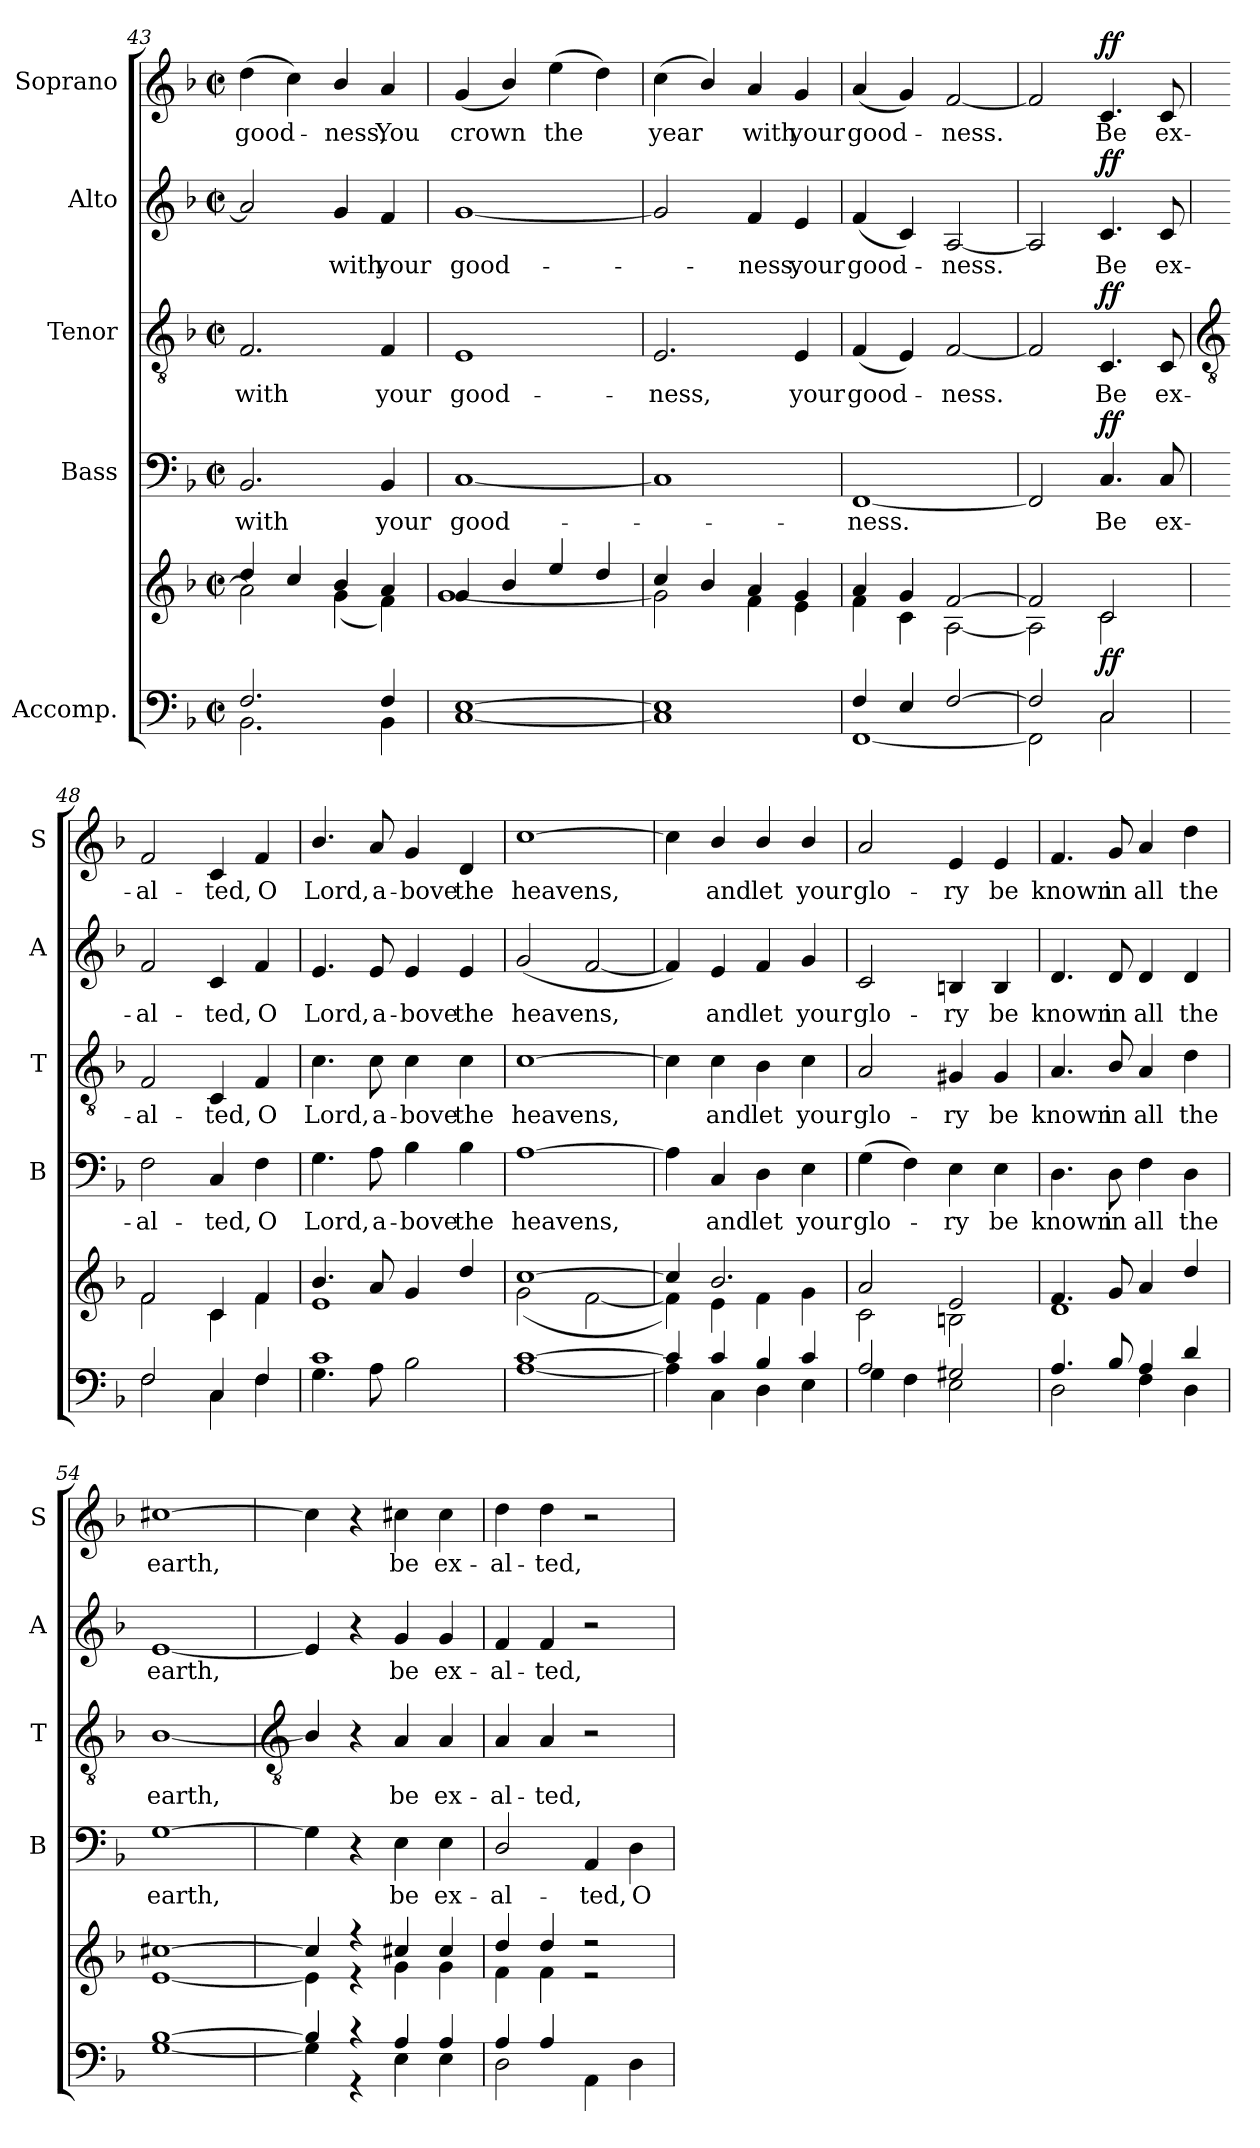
**kern	**kern	**dynam	**kern	**text	**dynam	**kern	**text	**dynam	**kern	**text	**dynam	**kern	**text	**dynam
*part5	*part5	*part5	*part4	*part4	*part4	*part3	*part3	*part3	*part2	*part2	*part2	*part1	*part1	*part1
*staff6	*staff5	*staff5/6	*staff4	*staff4	*staff4	*staff3	*staff3	*staff3	*staff2	*staff2	*staff2	*staff1	*staff1	*staff1
*I"Accomp.	*	*	*I"Bass	*	*	*I"Tenor	*	*	*I"Alto	*	*	*I"Soprano	*	*
*	*	*	*I'B	*	*	*I'T	*	*	*I'A	*	*	*I'S	*	*
*clefF4	*clefG2	*	*clefF4	*	*	*clefGv2	*	*	*clefG2	*	*	*clefG2	*	*
*k[b-]	*k[b-]	*	*k[b-]	*	*	*k[b-]	*	*	*k[b-]	*	*	*k[b-]	*	*
*F:	*F:	*	*F:	*	*	*F:	*	*	*F:	*	*	*F:	*	*
*M2/2	*M2/2	*	*M2/2	*	*	*M2/2	*	*	*M2/2	*	*	*M2/2	*	*
*met(c|)	*met(c|)	*	*met(c|)	*	*	*met(c|)	*	*	*met(c|)	*	*	*met(c|)	*	*
=43	=43	=43	=43	=43	=43	=43	=43	=43	=43	=43	=43	=43	=43	=43
*^	*^	*	*	*	*	*	*	*	*	*	*	*	*	*
!	!	!	!	!	!	!LO:LY:b	!	!	!LO:LY:b	!	!	!	!	!	!LO:LY:b	!
2.F/	2.BB-\	4dd/	2a\]	.	2.BB-	with	.	2.F	with	.	2a]	.	.	(>4dd	good-	.
.	.	4cc/	.	.	.	.	.	.	.	.	.	.	.	4cc)	.	.
!	!	!	!	!	!	!	!	!	!	!	!	!LO:LY:b	!	!	!LO:LY:b	!
.	.	4b-/	(<4g\	.	.	.	.	.	.	.	4g	with	.	4b-/	ness,	.
!	!	!	!	!	!	!LO:LY:b	!	!	!LO:LY:b	!	!	!LO:LY:b	!	!	!LO:LY:b	!
4F/	4BB-\	4a/	4f\)	.	4BB-	your	.	4F	your	.	4f	your	.	4a	You	.
=44	=44	=44	=44	=44	=44	=44	=44	=44	=44	=44	=44	=44	=44	=44	=44	=44
!	!	!	!	!	!	!LO:LY:b	!	!	!LO:LY:b	!	!	!LO:LY:b	!	!	!LO:LY:b	!
[1E/	[1C\	4g/	[1g\	.	[1C	good-	.	1E	good-	.	[1g	good-	.	(<4g	crown	.
.	.	4b-/	.	.	.	.	.	.	.	.	.	.	.	4b-/)	.	.
!	!	!	!	!	!	!	!	!	!	!	!	!	!	!	!LO:LY:b	!
.	.	4ee/	.	.	.	.	.	.	.	.	.	.	.	(>4ee	the	.
.	.	4dd/	.	.	.	.	.	.	.	.	.	.	.	4dd)	.	.
=45	=45	=45	=45	=45	=45	=45	=45	=45	=45	=45	=45	=45	=45	=45	=45	=45
!	!	!	!	!	!	!	!	!	!LO:LY:b	!	!	!	!	!	!LO:LY:b	!
1E/]	1C\]	4cc/	2g\]	.	1C]	.	.	2.E	-ness,	.	2g]	.	.	(>4cc	year	.
.	.	4b-/	.	.	.	.	.	.	.	.	.	.	.	4b-/)	.	.
!	!	!	!	!	!	!	!	!	!	!	!	!LO:LY:b	!	!	!LO:LY:b	!
.	.	4a/	4f\	.	.	.	.	.	.	.	4f	ness,	.	4a	with	.
!	!	!	!	!	!	!	!	!	!LO:LY:b	!	!	!LO:LY:b	!	!	!LO:LY:b	!
.	.	4g/	4e\	.	.	.	.	4E	your	.	4e	your	.	4g	your	.
=46	=46	=46	=46	=46	=46	=46	=46	=46	=46	=46	=46	=46	=46	=46	=46	=46
!	!	!	!	!	!	!LO:LY:b	!	!	!LO:LY:b	!	!	!LO:LY:b	!	!	!LO:LY:b	!
4F/	[1FF\	4a/	4f\	.	[1FF	ness.	.	(<4F	good-	.	(<4f	good-	.	(<4a	good-	.
4E/	.	4g/	4c\	.	.	.	.	4E)	.	.	4c)	.	.	4g)	.	.
!	!	!	!	!	!	!	!	!	!LO:LY:b	!	!	!LO:LY:b	!	!	!LO:LY:b	!
[2F/	.	[2f/	[2A\	.	.	.	.	[2F	ness.	.	[2A	ness.	.	[2f	ness.	.
=47	=47	=47	=47	=47	=47	=47	=47	=47	=47	=47	=47	=47	=47	=47	=47	=47
2F/]	2FF\]	2f/]	2A\]	.	2FF]	.	.	2F]	.	.	2A]	.	.	2f]	.	.
!	!	!	!	!LO:DY:b	!	!LO:LY:b	!LO:DY:b	!	!LO:LY:b	!LO:DY:b	!	!LO:LY:b	!LO:DY:b	!	!LO:LY:b	!LO:DY:b
2C/	2C\	2c/	2c\	ff	4.C	Be	ff	4.C	Be	ff	4.c	Be	ff	4.c	Be	ff
!	!	!	!	!	!	!LO:LY:b	!	!	!LO:LY:b	!	!	!LO:LY:b	!	!	!LO:LY:b	!
.	.	.	.	.	8C	ex-	.	8C	ex-	.	8c	ex-	.	8c	ex-	.
!!LO:LB:g=z
=48	=48	=48	=48	=48	=48	=48	=48	=48	=48	=48	=48	=48	=48	=48	=48	=48
*	*	*	*	*	*	*	*	*clefGv2	*	*	*	*	*	*	*	*
!	!	!	!	!	!	!LO:LY:b	!	!	!LO:LY:b	!	!	!LO:LY:b	!	!	!LO:LY:b	!
2F/	2F\	2f/	2f\	.	2F	-al-	.	2F	-al-	.	2f	-al-	.	2f	-al-	.
!	!	!	!	!	!	!LO:LY:b	!	!	!LO:LY:b	!	!	!LO:LY:b	!	!	!LO:LY:b	!
4C/	4C\	4c/	4c\	.	4C	-ted,	.	4C	-ted,	.	4c	-ted,	.	4c	-ted,	.
!	!	!	!	!	!	!LO:LY:b	!	!	!LO:LY:b	!	!	!LO:LY:b	!	!	!LO:LY:b	!
4F/	4F\	4f/	4f\	.	4F	O	.	4F	O	.	4f	O	.	4f	O	.
=49	=49	=49	=49	=49	=49	=49	=49	=49	=49	=49	=49	=49	=49	=49	=49	=49
!	!	!	!	!	!	!LO:LY:b	!	!	!LO:LY:b	!	!	!LO:LY:b	!	!	!LO:LY:b	!
1c/	4.G\	4.b-/	1e\	.	4.G	Lord,	.	4.c	Lord,	.	4.e	Lord,	.	4.b-/	Lord,	.
!	!	!	!	!	!	!LO:LY:b	!	!	!LO:LY:b	!	!	!LO:LY:b	!	!	!LO:LY:b	!
.	8A\	8a/	.	.	8A	a-	.	8c	a-	.	8e	a-	.	8a	a-	.
!	!	!	!	!	!	!LO:LY:b	!	!	!LO:LY:b	!	!	!LO:LY:b	!	!	!LO:LY:b	!
.	2B-\	4g/	.	.	4B-	-bove	.	4c	-bove	.	4e	-bove	.	4g	-bove	.
!	!	!	!	!	!	!LO:LY:b	!	!	!LO:LY:b	!	!	!LO:LY:b	!	!	!LO:LY:b	!
.	.	4dd/	.	.	4B-	the	.	4c	the	.	4e	the	.	4d	the	.
=50	=50	=50	=50	=50	=50	=50	=50	=50	=50	=50	=50	=50	=50	=50	=50	=50
!	!	!	!	!	!	!LO:LY:b	!	!	!LO:LY:b	!	!	!LO:LY:b	!	!	!LO:LY:b	!
[1c/	[1A\	[1cc/	(<2g\	.	[1A	heavens,	.	[1c	heavens,	.	(<2g	heavens,	.	[1cc	heavens,	.
.	.	.	[2f\	.	.	.	.	.	.	.	[2f	.	.	.	.	.
=51	=51	=51	=51	=51	=51	=51	=51	=51	=51	=51	=51	=51	=51	=51	=51	=51
4c/]	4A\]	4cc/]	4f\])	.	4A]	.	.	4c]	.	.	4f])	.	.	4cc]	.	.
!	!	!	!	!	!	!LO:LY:b	!	!	!LO:LY:b	!	!	!LO:LY:b	!	!	!LO:LY:b	!
4c/	4C\	2.b-/	4e\	.	4C	and	.	4c	and	.	4e	and	.	4b-/	and	.
!	!	!	!	!	!	!LO:LY:b	!	!	!LO:LY:b	!	!	!LO:LY:b	!	!	!LO:LY:b	!
4B-/	4D\	.	4f\	.	4D	let	.	4B-	let	.	4f	let	.	4b-/	let	.
!	!	!	!	!	!	!LO:LY:b	!	!	!LO:LY:b	!	!	!LO:LY:b	!	!	!LO:LY:b	!
4c/	4E\	.	4g\	.	4E	your	.	4c	your	.	4g	your	.	4b-/	your	.
=52	=52	=52	=52	=52	=52	=52	=52	=52	=52	=52	=52	=52	=52	=52	=52	=52
!	!	!	!	!	!	!LO:LY:b	!	!	!LO:LY:b	!	!	!LO:LY:b	!	!	!LO:LY:b	!
2A/	4G\	2a/	2c\	.	(>4G	glo-	.	2A	glo-	.	2c	glo-	.	2a	glo-	.
.	4F\	.	.	.	4F)	.	.	.	.	.	.	.	.	.	.	.
!	!	!	!	!	!	!LO:LY:b	!	!	!LO:LY:b	!	!	!LO:LY:b	!	!	!LO:LY:b	!
2G#X/	2E\	2e/	2Bn\	.	4E	ry	.	4G#X	-ry	.	4Bn	-ry	.	4e	-ry	.
!	!	!	!	!	!	!LO:LY:b	!	!	!LO:LY:b	!	!	!LO:LY:b	!	!	!LO:LY:b	!
.	.	.	.	.	4E	be	.	4G#	be	.	4B	be	.	4e	be	.
=53	=53	=53	=53	=53	=53	=53	=53	=53	=53	=53	=53	=53	=53	=53	=53	=53
!	!	!	!	!	!	!LO:LY:b	!	!	!LO:LY:b	!	!	!LO:LY:b	!	!	!LO:LY:b	!
4.A/	2D\	4.f/	1d\	.	4.D	known	.	4.A	known	.	4.d	known	.	4.f	known	.
!	!	!	!	!	!	!LO:LY:b	!	!	!LO:LY:b	!	!	!LO:LY:b	!	!	!LO:LY:b	!
8B-/	.	8g/	.	.	8D	in	.	8B-/	in	.	8d	in	.	8g	in	.
!	!	!	!	!	!	!LO:LY:b	!	!	!LO:LY:b	!	!	!LO:LY:b	!	!	!LO:LY:b	!
4A/	4F\	4a/	.	.	4F	all	.	4A	all	.	4d	all	.	4a	all	.
!	!	!	!	!	!	!LO:LY:b	!	!	!LO:LY:b	!	!	!LO:LY:b	!	!	!LO:LY:b	!
4d/	4D\	4dd/	.	.	4D	the	.	4d	the	.	4d	the	.	4dd	the	.
=54	=54	=54	=54	=54	=54	=54	=54	=54	=54	=54	=54	=54	=54	=54	=54	=54
!	!	!	!	!	!	!LO:LY:b	!	!	!LO:LY:b	!	!	!LO:LY:b	!	!	!LO:LY:b	!
[1B-/	[1G\	[1cc#X/	[1e\	.	[1G	earth,	.	[1B-/	earth,	.	[1e	earth,	.	[1cc#X	earth,	.
!!LO:LB:g=z
=55	=55	=55	=55	=55	=55	=55	=55	=55	=55	=55	=55	=55	=55	=55	=55	=55
*	*	*	*	*	*	*	*	*clefGv2	*	*	*	*	*	*	*	*
4B-/]	4G\]	4cc#/]	4e\]	.	4G]	.	.	4B-/]	.	.	4e]	.	.	4cc#]	.	.
4r	4r	4r	4r	.	4r	.	.	4r	.	.	4r	.	.	4r	.	.
!	!	!	!	!	!	!LO:LY:b	!	!	!LO:LY:b	!	!	!LO:LY:b	!	!	!LO:LY:b	!
4A/	4E\	4cc#/	4g\	.	4E	be	.	4A	be	.	4g	be	.	4cc#	be	.
!	!	!	!	!	!	!LO:LY:b	!	!	!LO:LY:b	!	!	!LO:LY:b	!	!	!LO:LY:b	!
4A/	4E\	4cc#/	4g\	.	4E	ex-	.	4A	ex-	.	4g	ex-	.	4cc#	ex-	.
=56	=56	=56	=56	=56	=56	=56	=56	=56	=56	=56	=56	=56	=56	=56	=56	=56
!	!	!	!	!	!	!LO:LY:b	!	!	!LO:LY:b	!	!	!LO:LY:b	!	!	!LO:LY:b	!
4A/	2D\	4dd/	4f\	.	2D/	-al-	.	4A	-al-	.	4f	-al-	.	4dd	-al-	.
!	!	!	!	!	!	!	!	!	!LO:LY:b	!	!	!LO:LY:b	!	!	!LO:LY:b	!
4A/	.	4dd/	4f\	.	.	.	.	4A	-ted,	.	4f	-ted,	.	4dd	-ted,	.
!	!	!	!	!	!	!LO:LY:b	!	!	!	!	!	!	!	!	!	!
2ryy	4AA\	2r	2r	.	4AA	-ted,	.	2r	.	.	2r	.	.	2r	.	.
!	!	!	!	!	!	!LO:LY:b	!	!	!	!	!	!	!	!	!	!
.	4D\	.	.	.	4D	O	.	.	.	.	.	.	.	.	.	.
*v	*v	*	*	*	*	*	*	*	*	*	*	*	*	*	*	*
*	*v	*v	*	*	*	*	*	*	*	*	*	*	*	*	*
=	=	=	=	=	=	=	=	=	=	=	=	=	=	=
*-	*-	*-	*-	*-	*-	*-	*-	*-	*-	*-	*-	*-	*-	*-
